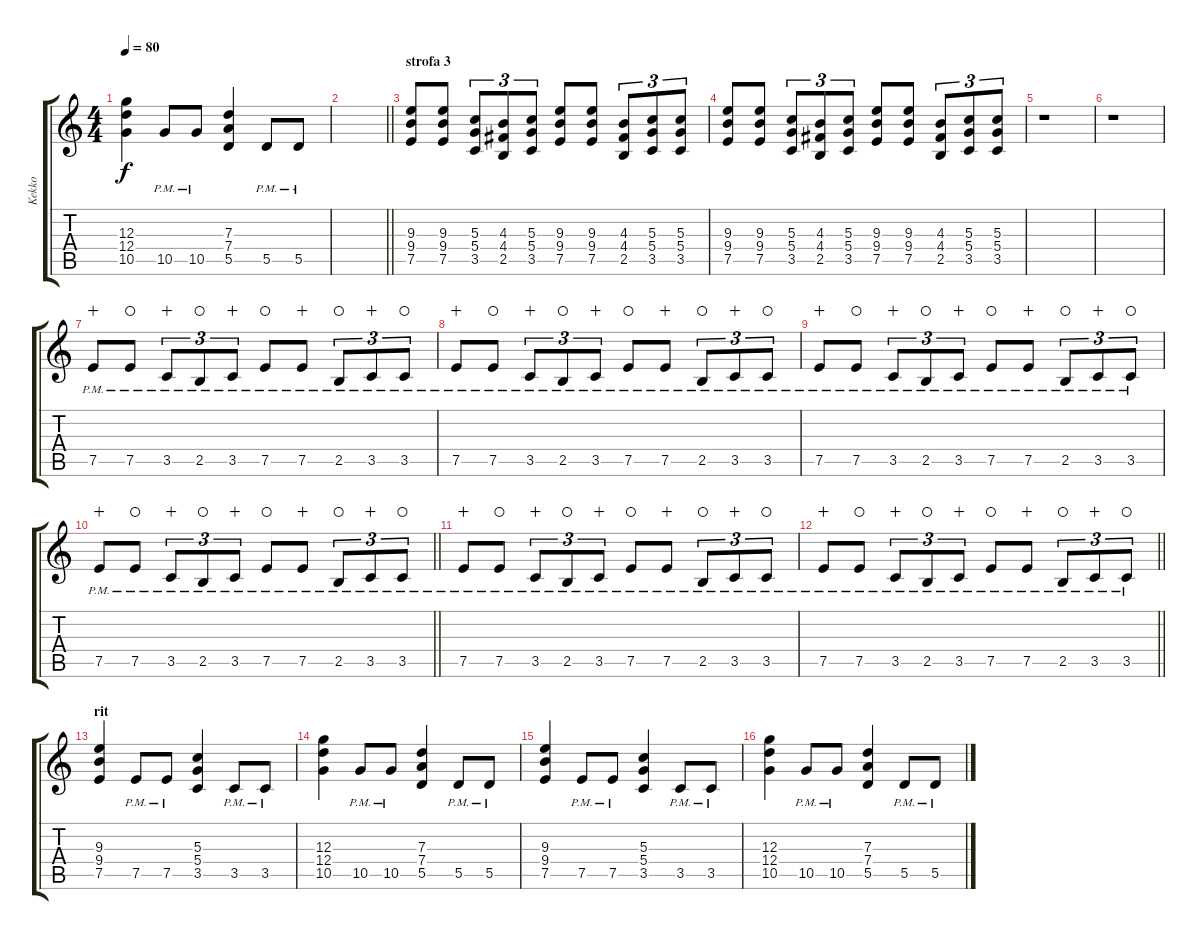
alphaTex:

\track ("Kekko" "Kekko") {instrument distortionguitar}
\staff {score tabs}
\tuning (E4 B3 G3 D3 A2 E2) {hide}
\ts (4 4)
\tempo 80
\clef g2
\ks c
(12.3 12.4 10.5).4{dy f} 10.5{pm}.8 10.5{pm}.8 (7.3 7.4 5.5).4 5.5{pm}.8 5.5{pm}.8 |
\barLineRight lightlight
|
\section ("" "strofa 3")
(9.3 9.4 7.5).8 (9.3 9.4 7.5).8 (5.3 5.4 3.5).8{tu (3 2)} (4.3 4.4 2.5).8{tu (3 2)} (5.3 5.4 3.5).8{tu (3 2)} (9.3 9.4 7.5).8 (9.3 9.4 7.5).8 (4.3 4.4 2.5).8{tu (3 2)} (5.3 5.4 3.5).8{tu (3 2)} (5.3 5.4 3.5).8{tu (3 2)} |
(9.3 9.4 7.5).8 (9.3 9.4 7.5).8 (5.3 5.4 3.5).8{tu (3 2)} (4.3 4.4 2.5).8{tu (3 2)} (5.3 5.4 3.5).8{tu (3 2)} (9.3 9.4 7.5).8 (9.3 9.4 7.5).8 (4.3 4.4 2.5).8{tu (3 2)} (5.3 5.4 3.5).8{tu (3 2)} (5.3 5.4 3.5).8{tu (3 2)} |
r.1 |
r.1 |
7.5{pm}.8{wahc} 7.5{pm}.8{waho} 3.5{pm}.8{tu (3 2) wahc} 2.5{pm}.8{tu (3 2) waho} 3.5{pm}.8{tu (3 2) wahc} 7.5{pm}.8{waho} 7.5{pm}.8{wahc} 2.5{pm}.8{tu (3 2) waho} 3.5{pm}.8{tu (3 2) wahc} 3.5{pm}.8{tu (3 2) waho} |
7.5{pm}.8{wahc} 7.5{pm}.8{waho} 3.5{pm}.8{tu (3 2) wahc} 2.5{pm}.8{tu (3 2) waho} 3.5{pm}.8{tu (3 2) wahc} 7.5{pm}.8{waho} 7.5{pm}.8{wahc} 2.5{pm}.8{tu (3 2) waho} 3.5{pm}.8{tu (3 2) wahc} 3.5{pm}.8{tu (3 2) waho} |
7.5{pm}.8{wahc} 7.5{pm}.8{waho} 3.5{pm}.8{tu (3 2) wahc} 2.5{pm}.8{tu (3 2) waho} 3.5{pm}.8{tu (3 2) wahc} 7.5{pm}.8{waho} 7.5{pm}.8{wahc} 2.5{pm}.8{tu (3 2) waho} 3.5{pm}.8{tu (3 2) wahc} 3.5{pm}.8{tu (3 2) waho} |
\barLineRight lightlight
7.5{pm}.8{wahc} 7.5{pm}.8{waho} 3.5{pm}.8{tu (3 2) wahc} 2.5{pm}.8{tu (3 2) waho} 3.5{pm}.8{tu (3 2) wahc} 7.5{pm}.8{waho} 7.5{pm}.8{wahc} 2.5{pm}.8{tu (3 2) waho} 3.5{pm}.8{tu (3 2) wahc} 3.5{pm}.8{tu (3 2) waho} |
7.5{pm}.8{wahc} 7.5{pm}.8{waho} 3.5{pm}.8{tu (3 2) wahc} 2.5{pm}.8{tu (3 2) waho} 3.5{pm}.8{tu (3 2) wahc} 7.5{pm}.8{waho} 7.5{pm}.8{wahc} 2.5{pm}.8{tu (3 2) waho} 3.5{pm}.8{tu (3 2) wahc} 3.5{pm}.8{tu (3 2) waho} |
\barLineRight lightlight
7.5{pm}.8{wahc} 7.5{pm}.8{waho} 3.5{pm}.8{tu (3 2) wahc} 2.5{pm}.8{tu (3 2) waho} 3.5{pm}.8{tu (3 2) wahc} 7.5{pm}.8{waho} 7.5{pm}.8{wahc} 2.5{pm}.8{tu (3 2) waho} 3.5{pm}.8{tu (3 2) wahc} 3.5{pm}.8{tu (3 2) waho} |
\section ("" "rit")
(9.3 9.4 7.5).4 7.5{pm}.8 7.5{pm}.8 (5.3 5.4 3.5).4 3.5{pm}.8 3.5{pm}.8 |
(12.3 12.4 10.5).4 10.5{pm}.8 10.5{pm}.8 (7.3 7.4 5.5).4 5.5{pm}.8 5.5{pm}.8 |
(9.3 9.4 7.5).4 7.5{pm}.8 7.5{pm}.8 (5.3 5.4 3.5).4 3.5{pm}.8 3.5{pm}.8 |
(12.3 12.4 10.5).4 10.5{pm}.8 10.5{pm}.8 (7.3 7.4 5.5).4 5.5{pm}.8 5.5{pm}.8
